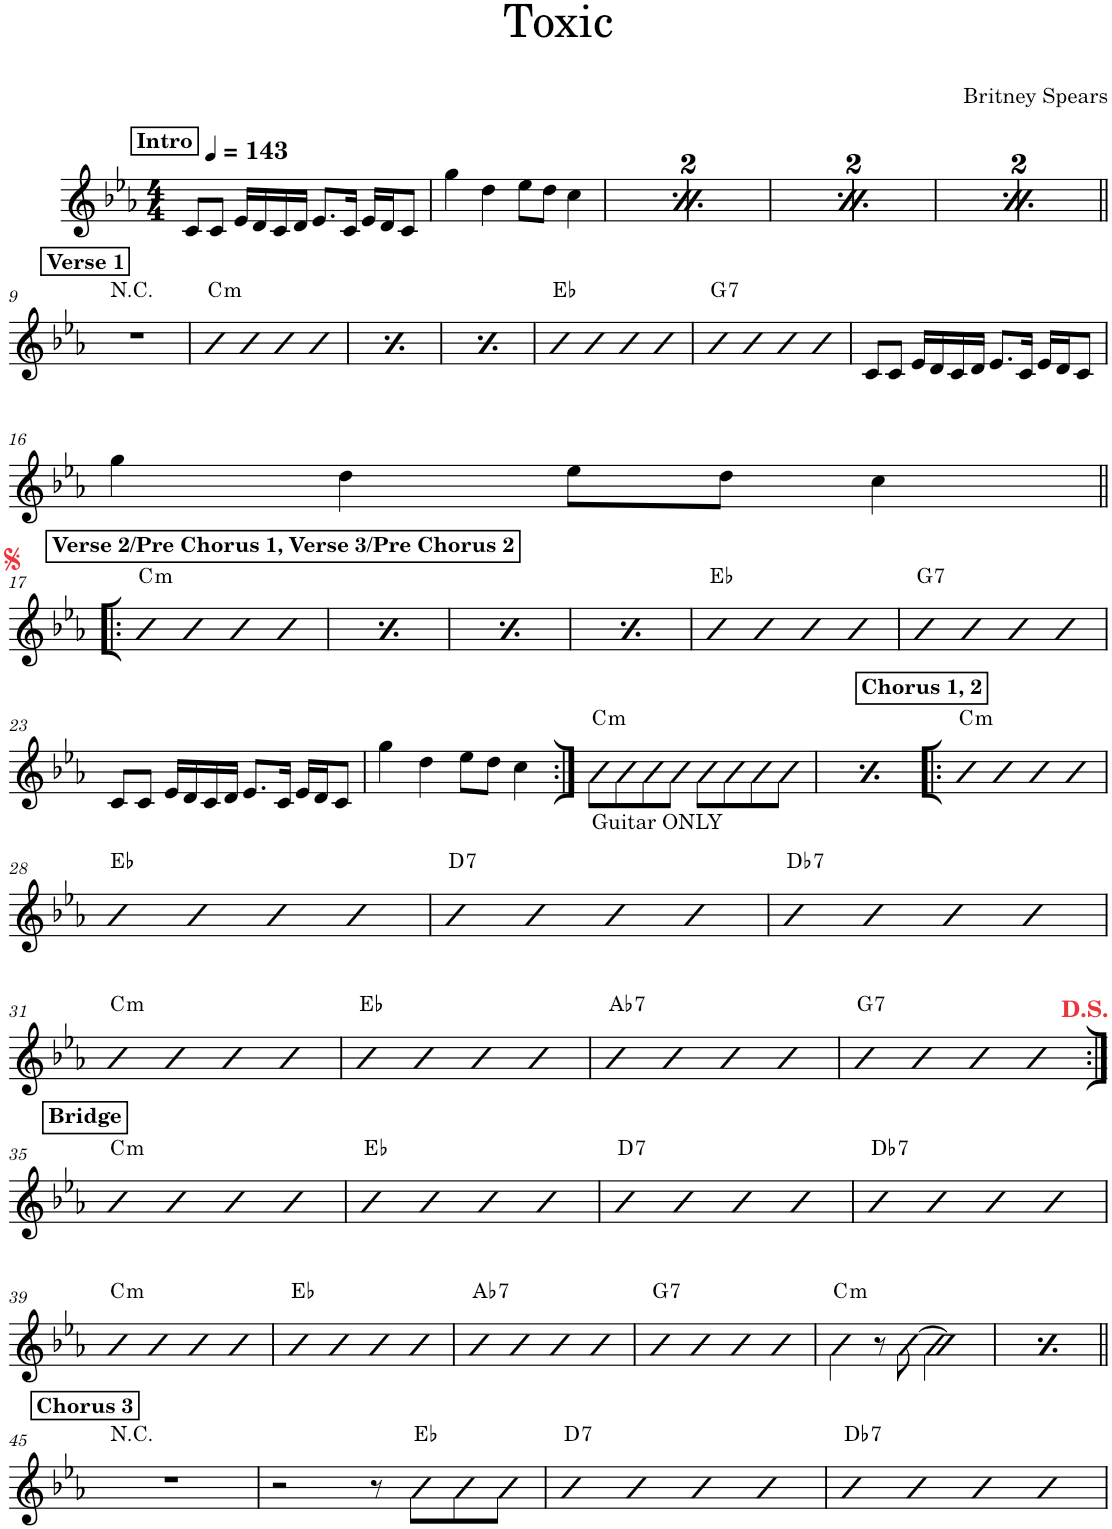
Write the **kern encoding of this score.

**kern	**harte
*part1	*part1
*staff1	*
*I"Piano	*
*I'Pno.	*
*clefG2	*
*k[b-e-a-]	*
*M4/4	*
*MM143	*
!!LO:REH:place=s1:a:B:cj:t=Intro
=1	=1
8c/L	.
8c/J	.
16e-/LL	.
16d/	.
16c/	.
16d/JJ	.
8.e-/L	.
16c/Jk	.
16e-/LL	.
16d/J	.
8c/J	.
=2	=2
4gg\	.
4dd\	.
8ee-\L	.
8dd\J	.
4cc\	.
=3	=3
!!LO:REH:place=s1:a:B:cj:t=Intro
*MM143	*
8c/L	.
8c/J	.
16e-/LL	.
16d/	.
16c/	.
16d/JJ	.
8.e-/L	.
16c/Jk	.
16e-/LL	.
16d/J	.
8c/J	.
=4	=4
4gg\	.
4dd\	.
8ee-\L	.
8dd\J	.
4cc\	.
=5	=5
!!LO:REH:place=s1:a:B:cj:t=Intro
*MM143	*
8c/L	.
8c/J	.
16e-/LL	.
16d/	.
16c/	.
16d/JJ	.
8.e-/L	.
16c/Jk	.
16e-/LL	.
16d/J	.
8c/J	.
=6	=6
4gg\	.
4dd\	.
8ee-\L	.
8dd\J	.
4cc\	.
=7	=7
!!LO:REH:place=s1:a:B:cj:t=Intro
*MM143	*
8c/L	.
8c/J	.
16e-/LL	.
16d/	.
16c/	.
16d/JJ	.
8.e-/L	.
16c/Jk	.
16e-/LL	.
16d/J	.
8c/J	.
=8	=8
4gg\	.
4dd\	.
8ee-\L	.
8dd\J	.
4cc\	.
!!LO:LB:g=z
!!LO:REH:place=s1:a:B:cj:t=Verse 1
=9||	=9||
!	!LO:H:kt=N.C.
1r	N
=10	=10
!	!LO:H:kt=m
4b-	C:min
4b-	.
4b-	.
4b-	.
=11	=11
!	!LO:H:kt=m
4b-	C:min
4b-	.
4b-	.
4b-	.
=12	=12
!	!LO:H:kt=m
4b-	C:min
4b-	.
4b-	.
4b-	.
=13	=13
4b-	Eb:maj
4b-	.
4b-	.
4b-	.
=14	=14
!	!LO:H:kt=7
4b-	G:7
4b-	.
4b-	.
4b-	.
=15	=15
8c/L	.
8c/J	.
16e-/LL	.
16d/	.
16c/	.
16d/JJ	.
8.e-/L	.
16c/Jk	.
16e-/LL	.
16d/J	.
8c/J	.
!!LO:LB:g=z
=16	=16
4gg\	.
4dd\	.
8ee-\L	.
8dd\J	.
4cc\	.
!!LO:LB:g=z
!!LO:REH:place=s1:a:B:cj:t=Verse 2/Pre Chorus 1, Verse 3/Pre Chorus 2
=17!|:	=17!|:
!	!LO:H:kt=m
4b-	C:min
4b-	.
4b-	.
4b-	.
!!LO:REH:place=s1:a:B:cj:t=Verse 2/Pre Chorus 1, Verse 3/Pre Chorus 2
=18	=18
!	!LO:H:kt=m
4b-	C:min
4b-	.
4b-	.
4b-	.
!!LO:REH:place=s1:a:B:cj:t=Verse 2/Pre Chorus 1, Verse 3/Pre Chorus 2
=19	=19
!	!LO:H:kt=m
4b-	C:min
4b-	.
4b-	.
4b-	.
!!LO:REH:place=s1:a:B:cj:t=Verse 2/Pre Chorus 1, Verse 3/Pre Chorus 2
=20	=20
!	!LO:H:kt=m
4b-	C:min
4b-	.
4b-	.
4b-	.
=21	=21
4b-	Eb:maj
4b-	.
4b-	.
4b-	.
=22	=22
!	!LO:H:kt=7
4b-	G:7
4b-	.
4b-	.
4b-	.
!!LO:LB:g=z
=23	=23
8c/L	.
8c/J	.
16e-/LL	.
16d/	.
16c/	.
16d/JJ	.
8.e-/L	.
16c/Jk	.
16e-/LL	.
16d/J	.
8c/J	.
=24	=24
4gg\	.
4dd\	.
8ee-\L	.
8dd\J	.
4cc\	.
=25:|!	=25:|!
!LO:TX:b:t=Guitar ONLY	!LO:H:kt=m
8b-\L	C:min
8b-\	.
8b-\	.
8b-\J	.
8b-\L	.
8b-\	.
8b-\	.
8b-\J	.
=26	=26
!LO:TX:b:t=Guitar ONLY	!LO:H:kt=m
8b-\L	C:min
8b-\	.
8b-\	.
8b-\J	.
8b-\L	.
8b-\	.
8b-\	.
8b-\J	.
!!LO:REH:place=s1:a:B:cj:t=Chorus 1, 2
=27!|:	=27!|:
!	!LO:H:kt=m
4b-	C:min
4b-	.
4b-	.
4b-	.
!!LO:LB:g=z
=28	=28
4b-	Eb:maj
4b-	.
4b-	.
4b-	.
=29	=29
!	!LO:H:kt=7
4b-	D:7
4b-	.
4b-	.
4b-	.
=30	=30
!	!LO:H:kt=7
4b-	Db:7
4b-	.
4b-	.
4b-	.
!!LO:LB:g=z
=31	=31
!	!LO:H:kt=m
4b-	C:min
4b-	.
4b-	.
4b-	.
=32	=32
4b-	Eb:maj
4b-	.
4b-	.
4b-	.
=33	=33
!	!LO:H:kt=7
4b-	Ab:7
4b-	.
4b-	.
4b-	.
=34	=34
!	!LO:H:kt=7
4b-	G:7
4b-	.
4b-	.
4b-	.
!!LO:LB:g=z
!!LO:REH:place=s1:a:B:cj:t=Bridge
=35:|!	=35:|!
!	!LO:H:kt=m
4b-	C:min
4b-	.
4b-	.
4b-	.
=36	=36
4b-	Eb:maj
4b-	.
4b-	.
4b-	.
=37	=37
!	!LO:H:kt=7
4b-	D:7
4b-	.
4b-	.
4b-	.
=38	=38
!	!LO:H:kt=7
4b-	Db:7
4b-	.
4b-	.
4b-	.
!!LO:LB:g=z
=39	=39
!	!LO:H:kt=m
4b-	C:min
4b-	.
4b-	.
4b-	.
=40	=40
4b-	Eb:maj
4b-	.
4b-	.
4b-	.
=41	=41
!	!LO:H:kt=7
4b-	Ab:7
4b-	.
4b-	.
4b-	.
=42	=42
!	!LO:H:kt=7
4b-	G:7
4b-	.
4b-	.
4b-	.
=43	=43
!	!LO:H:kt=m
4b-\	C:min
8r	.
[8b-\	.
2b-\]	.
=44	=44
!	!LO:H:kt=m
4b-\	C:min
8r	.
[8b-\	.
2b-\]	.
!!LO:LB:g=z
!!LO:REH:place=s1:a:B:cj:t=Chorus 3
=45||	=45||
!	!LO:H:kt=N.C.
1r	N
=46	=46
2r	.
8r	.
8b-\L	Eb:maj
8b-\	.
8b-\J	.
=47	=47
!	!LO:H:kt=7
4b-	D:7
4b-	.
4b-	.
4b-	.
=48	=48
!	!LO:H:kt=7
4b-	Db:7
4b-	.
4b-	.
4b-	.
=	=
*-	*-
